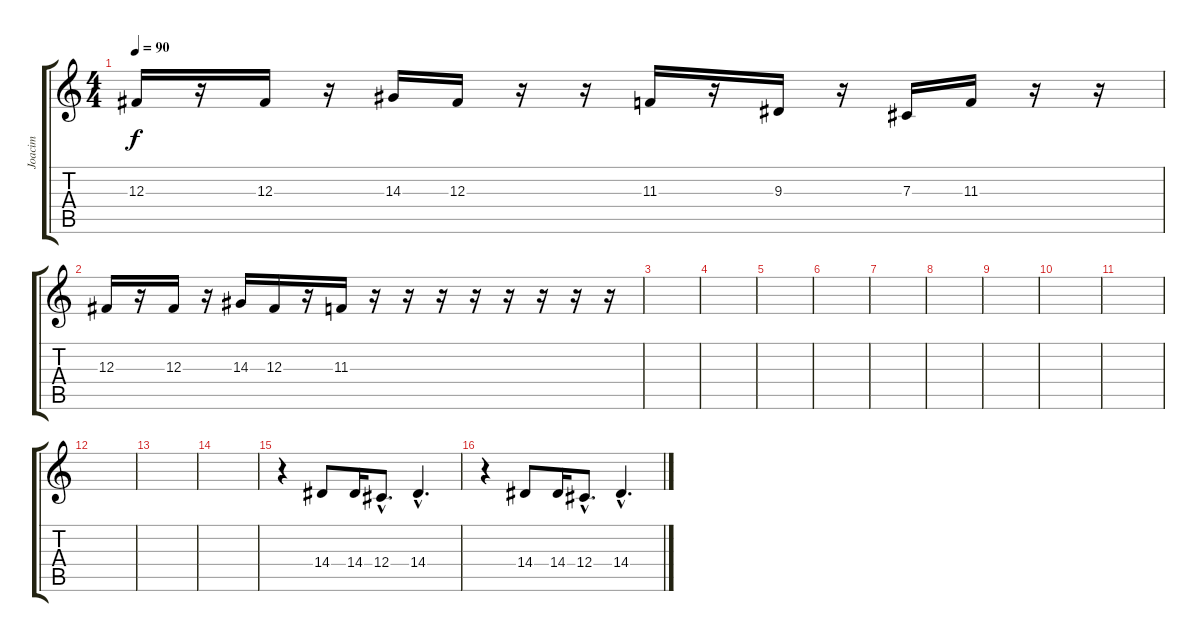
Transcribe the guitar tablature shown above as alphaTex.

\track ("Joacim" "Joacim") {instrument lead1square}
\staff {score tabs}
\tuning (Eb4 Bb3 Gb3 Db3 Ab2 Eb2) {hide}
\ts (4 4)
\tempo 90
\clef g2
\ks c
12.3.16{dy f} r.16 12.3.16 r.16 14.3.16 12.3.16 r.16 r.16 11.3.16 r.16 9.3.16 r.16 7.3.16 11.3.16 r.16 r.16 |
12.3.16 r.16 12.3.16 r.16 14.3.16 12.3.16 r.16 11.3.16 r.16 r.16 r.16 r.16 r.16 r.16 r.16 r.16 |
|
|
|
|
|
|
|
|
|
|
|
|
r.4 14.4.8 14.4.16 12.4{hac}.8{d} 14.4{hac}.4{d} |
r.4 14.4.8 14.4.16 12.4{hac}.8{d} 14.4{hac}.4{d}
